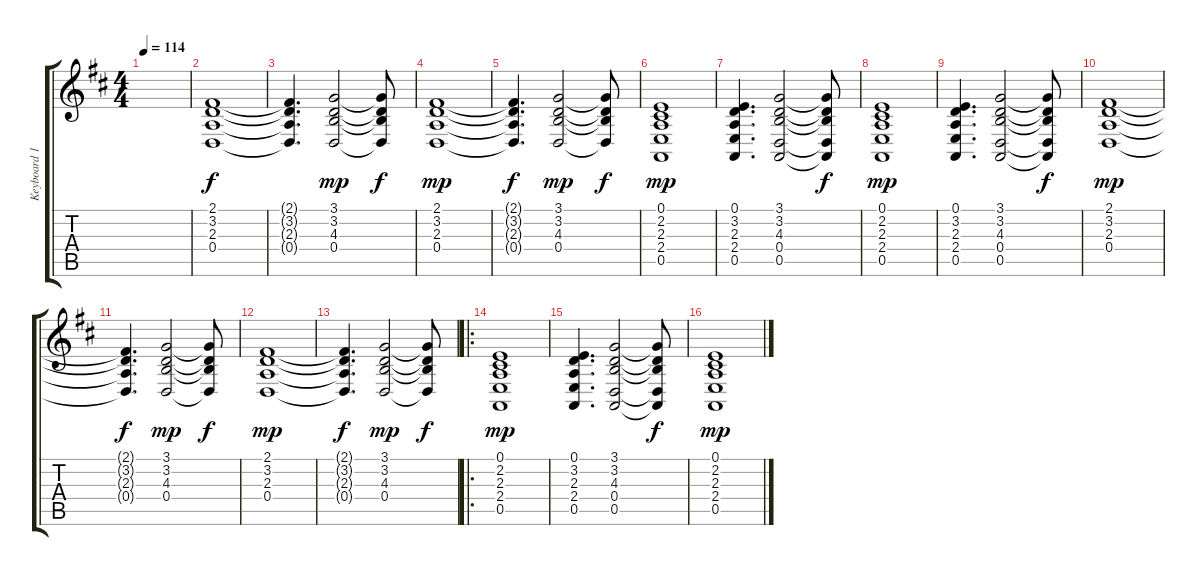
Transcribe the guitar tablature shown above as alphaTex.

\track ("Keyboard 1" "Keyboard 1") {instrument synthstrings1}
\staff {score tabs}
\tuning (E4 B3 G3 D3 A2 E2) {hide}
\ts (4 4)
\tempo 114
\clef g2
\ks d
|
(2.1 3.2 2.3 0.4).1 |
(2.1{t} 3.2{t} 2.3{t} 0.4{t}).4{d dy f} (3.1 3.2 4.3 0.4).2{dy mp} (3.1{t} 3.2{t} 4.3{t} 0.4{t}).8{dy f} |
(2.1 3.2 2.3 0.4).1{dy mp} |
(2.1{t} 3.2{t} 2.3{t} 0.4{t}).4{d dy f} (3.1 3.2 4.3 0.4).2{dy mp} (3.1{t} 3.2{t} 4.3{t} 0.4{t}).8{dy f} |
(0.1 2.2 2.3 2.4 0.5).1{dy mp} |
(0.1 3.2 2.3 2.4 0.5).4{d} (3.1 3.2 4.3 0.4 0.5).2 (3.1{t} 3.2{t} 4.3{t} 0.4{t} 0.5{t}).8{dy f} |
(0.1 2.2 2.3 2.4 0.5).1{dy mp} |
(0.1 3.2 2.3 2.4 0.5).4{d} (3.1 3.2 4.3 0.4 0.5).2 (3.1{t} 3.2{t} 4.3{t} 0.4{t} 0.5{t}).8{dy f} |
(2.1 3.2 2.3 0.4).1{dy mp} |
(2.1{t} 3.2{t} 2.3{t} 0.4{t}).4{d dy f} (3.1 3.2 4.3 0.4).2{dy mp} (3.1{t} 3.2{t} 4.3{t} 0.4{t}).8{dy f} |
(2.1 3.2 2.3 0.4).1{dy mp} |
(2.1{t} 3.2{t} 2.3{t} 0.4{t}).4{d dy f} (3.1 3.2 4.3 0.4).2{dy mp} (3.1{t} 3.2{t} 4.3{t} 0.4{t}).8{dy f} |
\ro
(0.1 2.2 2.3 2.4 0.5).1{dy mp} |
(0.1 3.2 2.3 2.4 0.5).4{d} (3.1 3.2 4.3 0.4 0.5).2 (3.1{t} 3.2{t} 4.3{t} 0.4{t} 0.5{t}).8{dy f} |
(0.1 2.2 2.3 2.4 0.5).1{dy mp}
